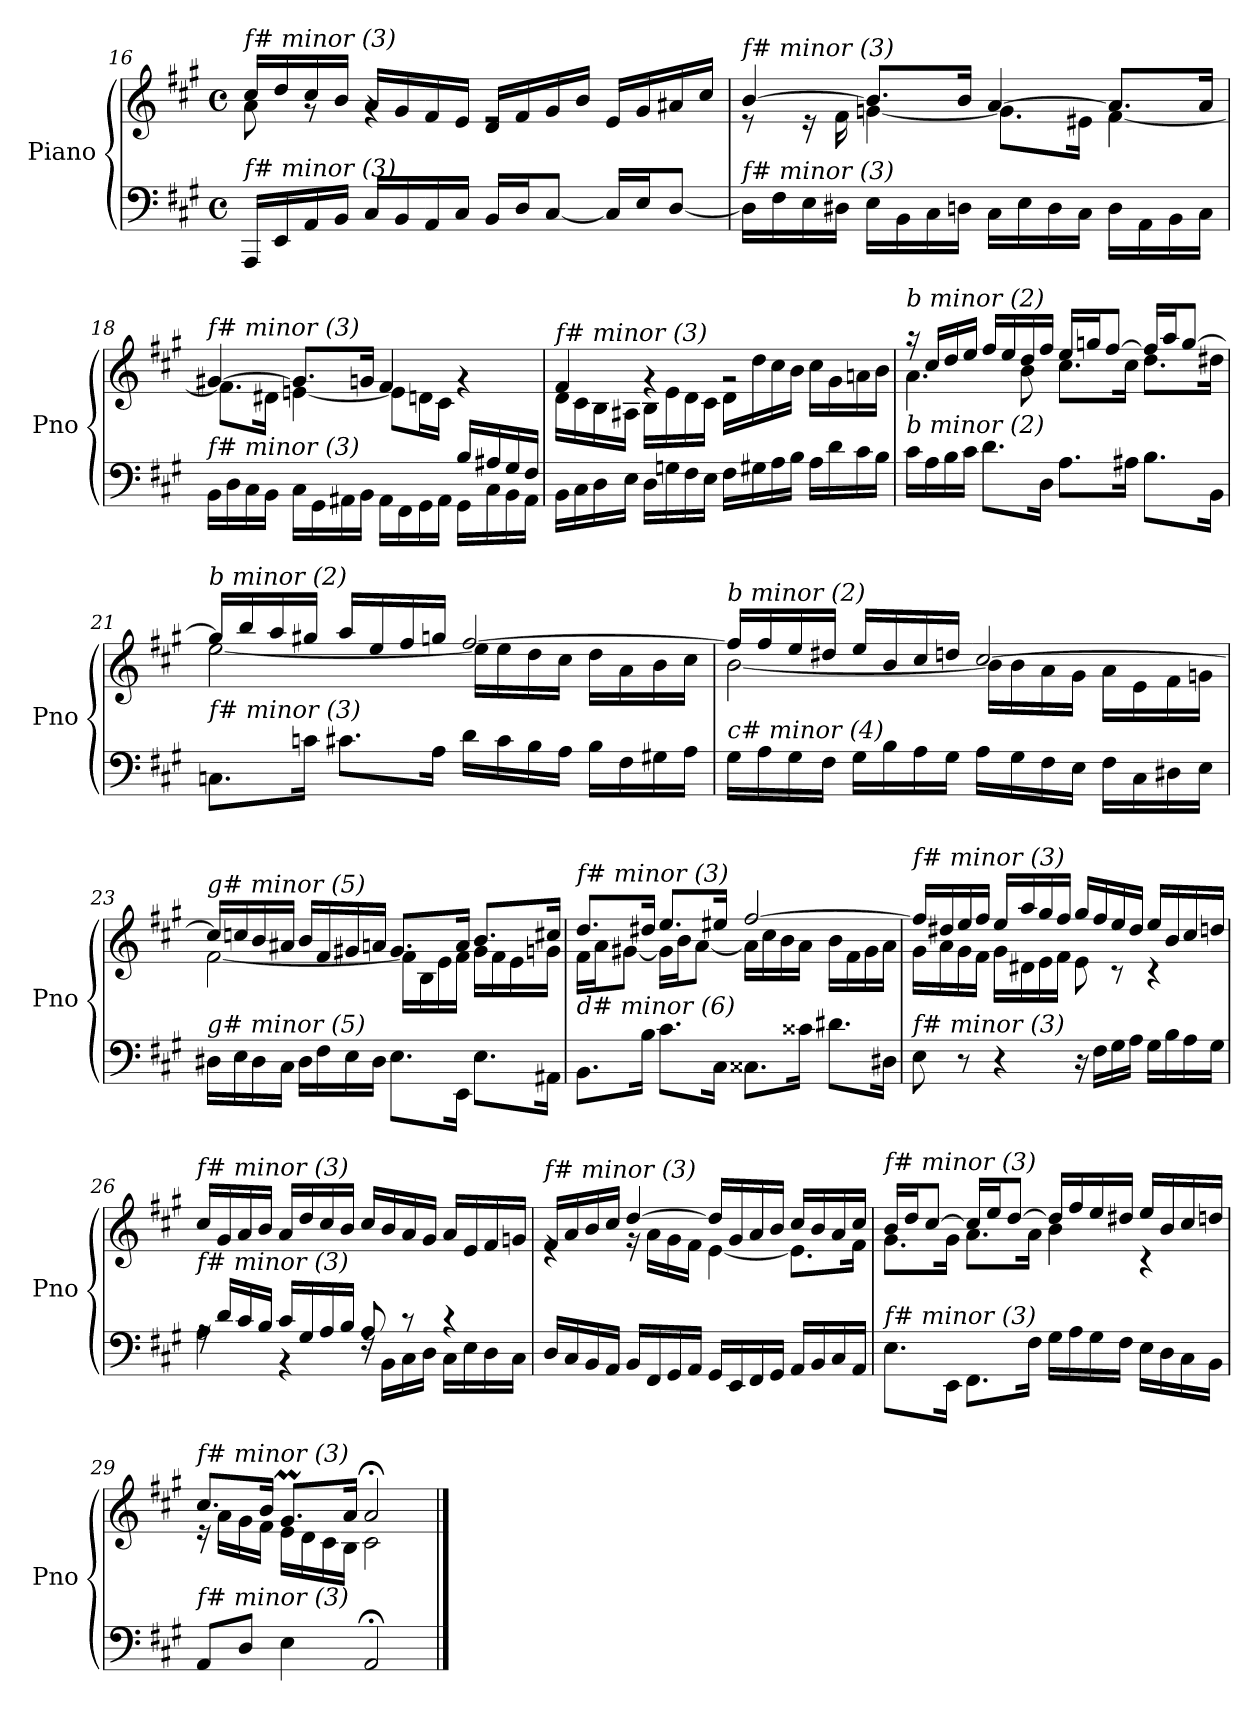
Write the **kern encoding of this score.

**kern	**kern
*part1	*part1
*staff2	*staff1
*I"Piano	*
*I'Pno	*
*clefF4	*clefG2
*k[f#c#g#]	*k[f#c#g#]
*M4/4	*M4/4
*met(c)	*met(c)
=16	=16
*	*^
!	!LO:TX:i:t=f# minor (3)	!
!LO:TX:i:t=f# minor (3)	!	!
16AAA/LL	16cc#/LL	8a\
16EE/	16dd/	.
16AA/	16cc#/	8rg
16BB/JJ	16b/JJ	.
16C#/LL	16a/LL	4rg
16BB/	16g#/	.
16AA/	16f#/	.
16C#/JJ	16e/JJ	.
16BB/LL	16d/LL	2re
16D/J	16f#/	.
[8C#/J	16g#/	.
.	16b/JJ	.
16C#/LL]	16e/LL	.
16E/J	16g#/	.
[8D/J	16a#X/	.
.	16cc#/JJ	.
=17	=17	=17
!	!LO:TX:i:t=f# minor (3)	!
!LO:TX:i:t=f# minor (3)	!	!
16D\LL]	[4b/	8r
16F#\	.	.
16E\	.	16r
16D#X\JJ	.	16f#\
16E\LL	8.b/L]	[4gn\
16BB\	.	.
16C#\	.	.
16Dn\JJ	16b/Jk	.
16C#\LL	[4a/	8.g\L]
16E\	.	.
16D\	.	.
16C#\JJ	.	16e#X\Jk
16D\LL	8.a/L]	[4f#\
16AA\	.	.
16BB\	.	.
16C#\JJ	16a/Jk	.
!!LO:LB:g=z	!!
=18	=18	=18
*^	*	*
!	!	!LO:TX:i:t=f# minor (3)	!
!LO:TX:i:t=f# minor (3)	!	!	!
2.ryy	16BB\LL	[4g#X/	8.f#\L]
.	16D\	.	.
.	16C#\	.	.
.	16BB\JJ	.	16d#X\Jk
.	16C#\LL	8.g#/L]	[4en\
.	16GG#\	.	.
.	16AA#X\	.	.
.	16BB\JJ	16gn/Jk	.
.	16AA#\LL	4f#/	8e\L]
.	16FF#\	.	.
.	16GG#\	.	16dn\L
.	16AA#\JJ	.	16c#\JJ
16B/LL	16GG#\LL	4rg	4ryy
16A#X/	16C#\	.	.
16G#/	16BB\	.	.
16F#/JJ	16AA#\JJ	.	.
=19	=19	=19	=19
!	!	!LO:TX:i:t=f# minor (3)	!
!LO:TX:i:t=f# minor (3)	!	!	!
*v	*v	*	*
16BB\LL	4f#/	16d\LL
16C#\	.	16c#\
16D\	.	16B\
16E\JJ	.	16A#X\JJ
16D\LL	4rg	16B\LL
16Gn\	.	16e\
16F#\	.	16d\
16E\JJ	.	16c#\JJ
16F#\LL	2rg	16d\LL
16G#X\	.	16dd\
16A\	.	16cc#\
16B\JJ	.	16b\JJ
16A\LL	.	16cc#\LL
16d\	.	16g#\
16c#\	.	16an\
16B\JJ	.	16b\JJ
=20	=20	=20
!	!LO:TX:i:t=b minor (2)	!
!LO:TX:i:t=b minor (2)	!	!
16c#\LL	16r	4.a\
16A\	16cc#/LL	.
16B\	16dd/	.
16c#\JJ	16ee/JJ	.
8.d\L	16ff#/LL	.
.	16ee/	.
.	16dd/	8b\
16D\Jk	16ff#/JJ	.
8.A\L	16ee/LL	8.cc#\L
.	16ggn/J	.
.	[8ff#/J	.
16A#X\Jk	.	16cc#\Jk
8.B\L	16ff#/LL]	8.dd\L
.	16aa/J	.
.	[8gg/J	.
16BB\Jk	.	16dd#X\Jk
!!LO:LB:g=z	!!
=21	=21	=21
!	!LO:TX:i:t=b minor (2)	!
!LO:TX:i:t=f# minor (3)	!	!
8.Cn\L	16gg/LL]	[2ee\
.	16bb/	.
.	16aa/	.
16cn\Jk	16gg#X/JJ	.
8.c#X\L	16aa/LL	.
.	16ee/	.
.	16ff#/	.
16A\Jk	16ggn/JJ	.
16d\LL	[2ff#/	16ee\LL]
16c#\	.	16ee\
16B\	.	16dd\
16A\JJ	.	16cc#\JJ
16B\LL	.	16dd\LL
16F#\	.	16a\
16G#X\	.	16b\
16A\JJ	.	16cc#\JJ
=22	=22	=22
!	!LO:TX:i:t=b minor (2)	!
!LO:TX:i:t=c# minor (4)	!	!
16G#\LL	16ff#/LL]	[2b\
16A\	16ff#/	.
16G#\	16ee/	.
16F#\JJ	16dd#X/JJ	.
16G#\LL	16ee/LL	.
16B\	16b/	.
16A\	16cc#/	.
16G#\JJ	16ddn/JJ	.
16A\LL	[2cc#/	16b\LL]
16G#\	.	16b\
16F#\	.	16a\
16E\JJ	.	16g#\JJ
16F#\LL	.	16a\LL
16C#\	.	16e\
16D#X\	.	16f#\
16E\JJ	.	16gn\JJ
!!LO:LB:g=z	!!
=23	=23	=23
!	!LO:TX:i:t=g# minor (5)	!
!LO:TX:i:t=g# minor (5)	!	!
16D#X\LL	16cc#/LL]	[2f#\
16E\	16ccn/	.
16D#\	16b/	.
16C#\JJ	16a#X/JJ	.
16D#\LL	16b/LL	.
16F#\	16f#/	.
16E\	16g#X/	.
16D#\JJ	16an/JJ	.
8.E\L	8.g#/L	16f#\LL]
.	.	16B\
.	.	16e\
16EE\Jk	16a/Jk	16f#\JJ
8.E\L	8.b/L	16g#\LL
.	.	16f#\
.	.	16e\
16AA#X\Jk	16cc#X/Jk	16gn\JJ
=24	=24	=24
!	!LO:TX:i:t=f# minor (3)	!
!LO:TX:i:t=d# minor (6)	!	!
8.BB\L	8.dd/L	16f#\LL
.	.	16a\J
.	.	[8g#X\J
16B\Jk	16dd#X/Jk	.
8.c#\L	8.ee/L	16g#\LL]
.	.	16b\J
.	.	[8a\J
16C#\Jk	16ee#X/Jk	.
8.C##Xi\L	[2ff#/	16a\LL]
.	.	16cc#\
.	.	16b\
16c##Xi\Jk	.	16a\JJ
8.d#X\L	.	16b\LL
.	.	16f#\
.	.	16g#\
16D#X\Jk	.	16a\JJ
!!LO:LB:g=z	!!
=25	=25	=25
!	!LO:TX:i:t=f# minor (3)	!
!LO:TX:i:t=f# minor (3)	!	!
8E\	16ff#/LL]	16g#\LL
.	16dd#X/	16a\
8r	16ee/	16g#\
.	16ff#/JJ	16f#\JJ
4r	16ee/LL	16g#\LL
.	16aa/	16d#X\
.	16gg#/	16e\
.	16ff#/JJ	16f#\JJ
16r	16gg#/LL	8e\
16F#\LL	16ff#/	.
16G#\	16ee/	8r
16A\JJ	16dd#/JJ	.
16G#\LL	16ee/LL	4r
16B\	16b/	.
16A\	16cc#/	.
16G#\JJ	16ddn/JJ	.
*	*v	*v
=26	=26
*^	*
!	!	!LO:TX:i:t=f# minor (3)
!LO:TX:i:t=f# minor (3)	!	!
16rA	4A\	16cc#/LL
16d/LL	.	16g#/
16c#/	.	16a/
16B/JJ	.	16b/JJ
16c#/LL	4r	16a/LL
16G#/	.	16dd/
16A/	.	16cc#/
16B/JJ	.	16b/JJ
8A/	16rF	16cc#/LL
.	16BB\LL	16b/
8r	16C#\	16a/
.	16D\JJ	16g#/JJ
4r	16C#\LL	16a/LL
.	16E\	16e/
.	16D\	16f#/
.	16C#\JJ	16gn/JJ
!!LO:LB:g=z
=27	=27	=27
*	*	*^
!	!	!LO:TX:i:t=f# minor (3)	!
!LO:TX:i:t=f# minor (3)	!	!	!
*v	*v	*	*
16D/LL	16f#/LL	4re
16C#/	16a/	.
16BB/	16b/	.
16AA/JJ	16cc#/JJ	.
16BB/LL	[4dd/	16rg
16FF#/	.	16a\LL
16GG#/	.	16g#\
16AA/JJ	.	16f#\JJ
16GG#/LL	16dd/LL]	[4e\
16EE/	16g#/	.
16FF#/	16a/	.
16GG#/JJ	16b/JJ	.
16AA/LL	16cc#/LL	8.e\L]
16BB/	16b/	.
16C#/	16a/	.
16AA/JJ	16cc#/JJ	16f#\Jk
=28	=28	=28
!	!LO:TX:i:t=f# minor (3)	!
!LO:TX:i:t=f# minor (3)	!	!
8.E\L	16b/LL	8.g#\L
.	16dd/J	.
.	[8cc#/J	.
16EE\Jk	.	16g#\Jk
8.FF#\L	16cc#/LL]	8.a\L
.	16ee/J	.
.	[8dd/J	.
16F#\Jk	.	16a\Jk
16G#\LL	16dd/LL]	4b\
16A\	16ff#/	.
16G#\	16ee/	.
16F#\JJ	16dd#X/JJ	.
16E\LL	16ee/LL	4r
16D\	16b/	.
16C#\	16cc#/	.
16BB\JJ	16ddn/JJ	.
=29	=29	=29
!	!LO:TX:i:t=f# minor (3)	!
!LO:TX:i:t=f# minor (3)	!	!
8AA/L	8.cc#/L	16r
.	.	16a\LL
8D/J	.	16g#\
.	16b/Jk	16f#\JJ
4E\	8.g#m/L	16e\LL
.	.	16d\
.	.	16c#\
.	16a/Jk	16B\JJ
2AA;/	2a;</	2c#\
*	*v	*v
==	==
*-	*-
